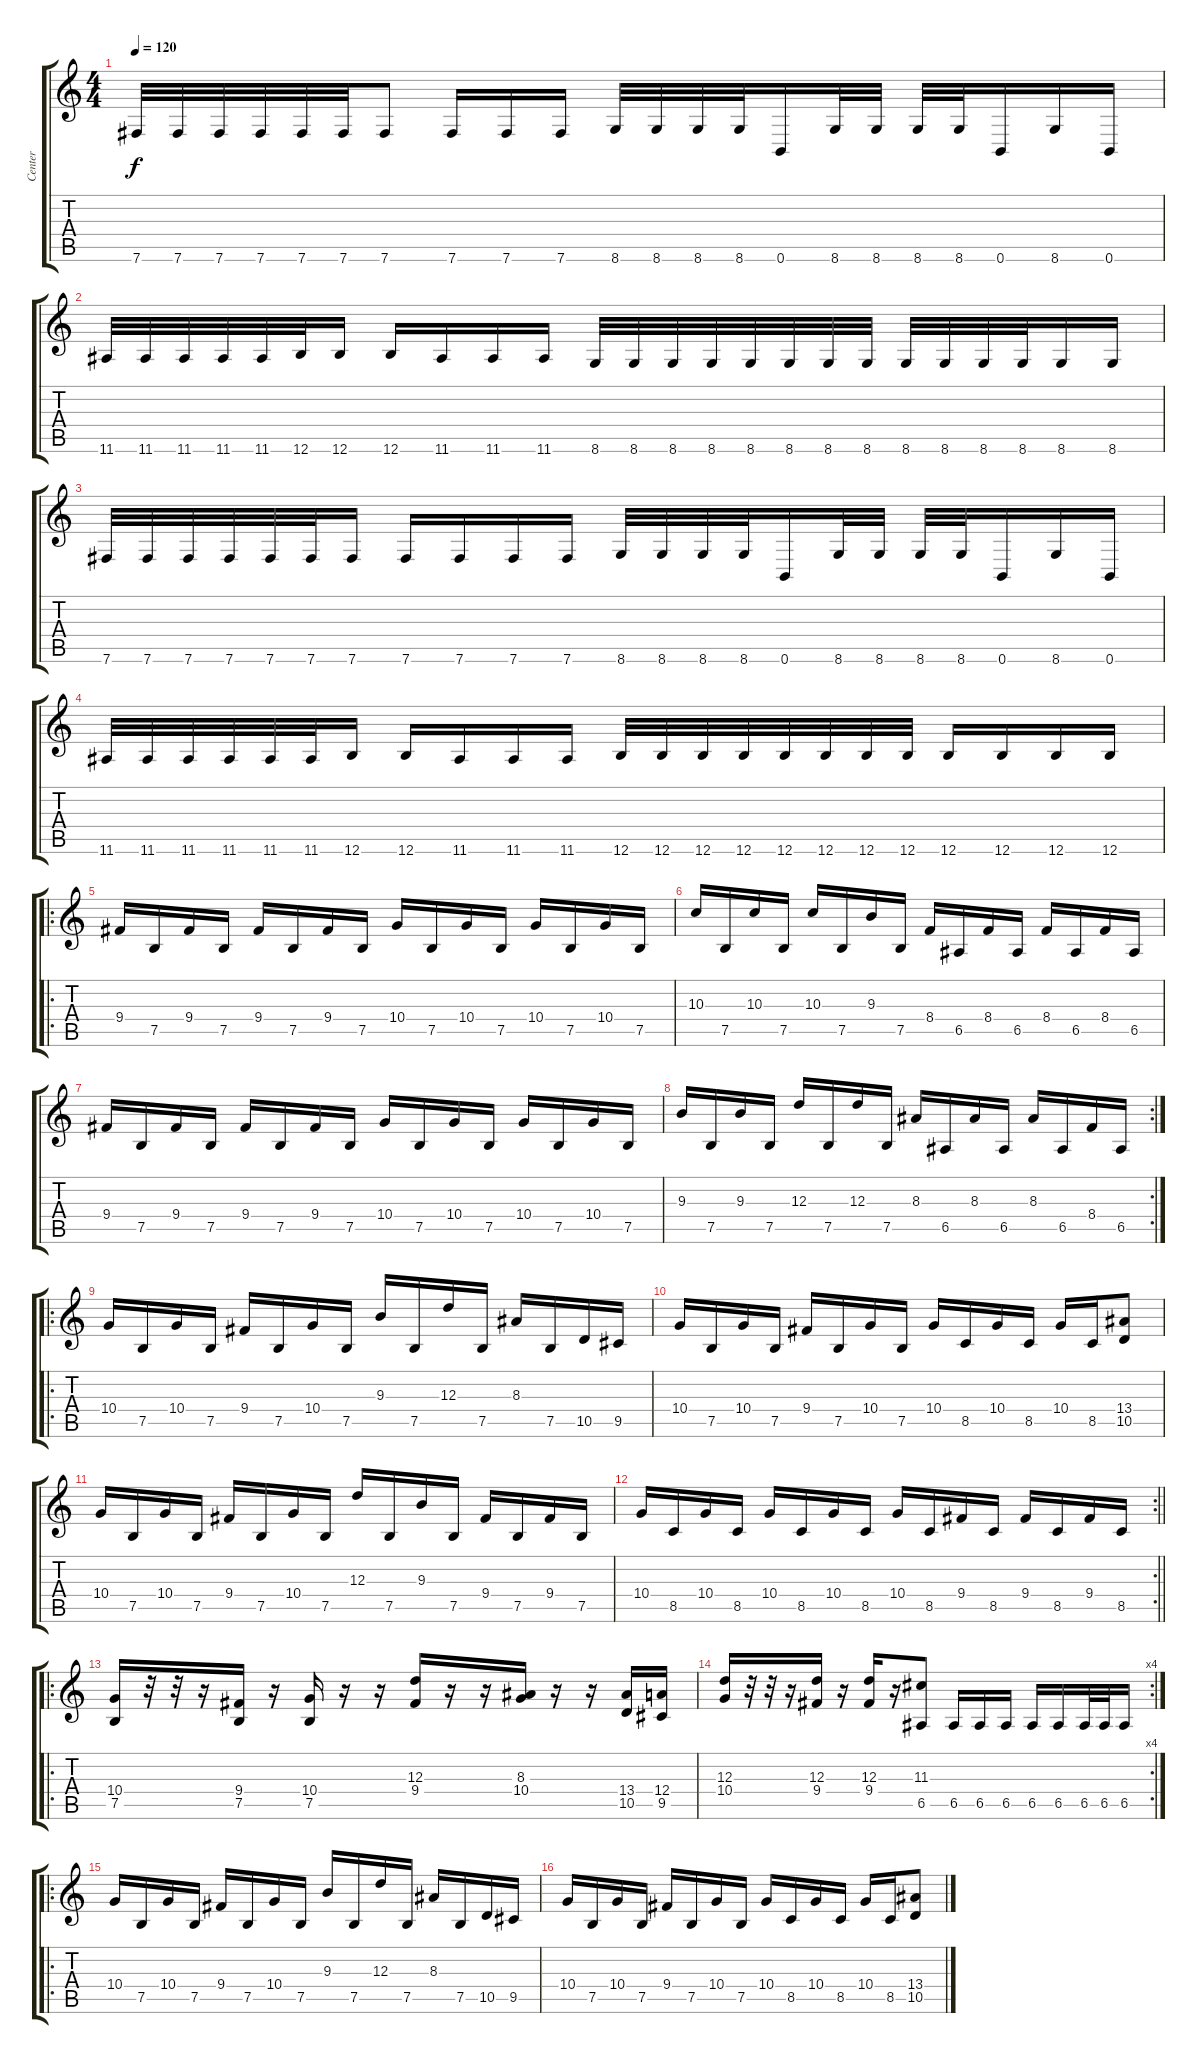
\track ("Center" "Center") {instrument distortionguitar}
\staff {score tabs}
\tuning (B3 Gb3 D3 A2 E2 B1) {hide}
\ts (4 4)
\tempo 120
\clef g2
\ks c
7.6.32{dy f} 7.6.32 7.6.32 7.6.32 7.6.32 7.6.32 7.6.8 7.6.16 7.6.16 7.6.16 8.6.32 8.6.32 8.6.32 8.6.32 0.6.16 8.6.32 8.6.32 8.6.32 8.6.32 0.6.16 8.6.16 0.6.16 |
11.6.32 11.6.32 11.6.32 11.6.32 11.6.32 12.6.32 12.6.16 12.6.16 11.6.16 11.6.16 11.6.16 8.6.32 8.6.32 8.6.32 8.6.32 8.6.32 8.6.32 8.6.32 8.6.32 8.6.32 8.6.32 8.6.32 8.6.32 8.6.16 8.6.16 |
7.6.32 7.6.32 7.6.32 7.6.32 7.6.32 7.6.32 7.6.16 7.6.16 7.6.16 7.6.16 7.6.16 8.6.32 8.6.32 8.6.32 8.6.32 0.6.16 8.6.32 8.6.32 8.6.32 8.6.32 0.6.16 8.6.16 0.6.16 |
11.6.32 11.6.32 11.6.32 11.6.32 11.6.32 11.6.32 12.6.16 12.6.16 11.6.16 11.6.16 11.6.16 12.6.32 12.6.32 12.6.32 12.6.32 12.6.32 12.6.32 12.6.32 12.6.32 12.6.16 12.6.16 12.6.16 12.6.16 |
\ro
9.4.16 7.5.16 9.4.16 7.5.16 9.4.16 7.5.16 9.4.16 7.5.16 10.4.16 7.5.16 10.4.16 7.5.16 10.4.16 7.5.16 10.4.16 7.5.16 |
10.3.16 7.5.16 10.3.16 7.5.16 10.3.16 7.5.16 9.3.16 7.5.16 8.4.16 6.5.16 8.4.16 6.5.16 8.4.16 6.5.16 8.4.16 6.5.16 |
9.4.16 7.5.16 9.4.16 7.5.16 9.4.16 7.5.16 9.4.16 7.5.16 10.4.16 7.5.16 10.4.16 7.5.16 10.4.16 7.5.16 10.4.16 7.5.16 |
\rc 2
9.3.16 7.5.16 9.3.16 7.5.16 12.3.16 7.5.16 12.3.16 7.5.16 8.3.16 6.5.16 8.3.16 6.5.16 8.3.16 6.5.16 8.4.16 6.5.16 |
\ro
10.4.16 7.5.16 10.4.16 7.5.16 9.4.16 7.5.16 10.4.16 7.5.16 9.3.16 7.5.16 12.3.16 7.5.16 8.3.16 7.5.16 10.5.16 9.5.16 |
10.4.16 7.5.16 10.4.16 7.5.16 9.4.16 7.5.16 10.4.16 7.5.16 10.4.16 8.5.16 10.4.16 8.5.16 10.4.16 8.5.16 (13.4 10.5).8 |
10.4.16 7.5.16 10.4.16 7.5.16 9.4.16 7.5.16 10.4.16 7.5.16 12.3.16 7.5.16 9.3.16 7.5.16 9.4.16 7.5.16 9.4.16 7.5.16 |
\rc 2
\barLineRight lightlight
10.4.16 8.5.16 10.4.16 8.5.16 10.4.16 8.5.16 10.4.16 8.5.16 10.4.16 8.5.16 9.4.16 8.5.16 9.4.16 8.5.16 9.4.16 8.5.16 |
\ro
(10.4 7.5).16 r.32 r.32 r.16 (9.4 7.5).16 r.16 (10.4 7.5).16 r.16 r.16 (12.3 9.4).16 r.16 r.16 (8.3 10.4).16 r.16 r.16 (13.4 10.5).16 (12.4 9.5).16 |
\rc 4
(12.3 10.4).16 r.32 r.32 r.16 (12.3 9.4).16 r.16 (12.3 9.4).16 r.16 (11.3 6.5).8 6.5.16 6.5.16 6.5.16 6.5.16 6.5.16 6.5.32 6.5.32 6.5.16 |
\ro
10.4.16 7.5.16 10.4.16 7.5.16 9.4.16 7.5.16 10.4.16 7.5.16 9.3.16 7.5.16 12.3.16 7.5.16 8.3.16 7.5.16 10.5.16 9.5.16 |
10.4.16 7.5.16 10.4.16 7.5.16 9.4.16 7.5.16 10.4.16 7.5.16 10.4.16 8.5.16 10.4.16 8.5.16 10.4.16 8.5.16 (13.4 10.5).8
